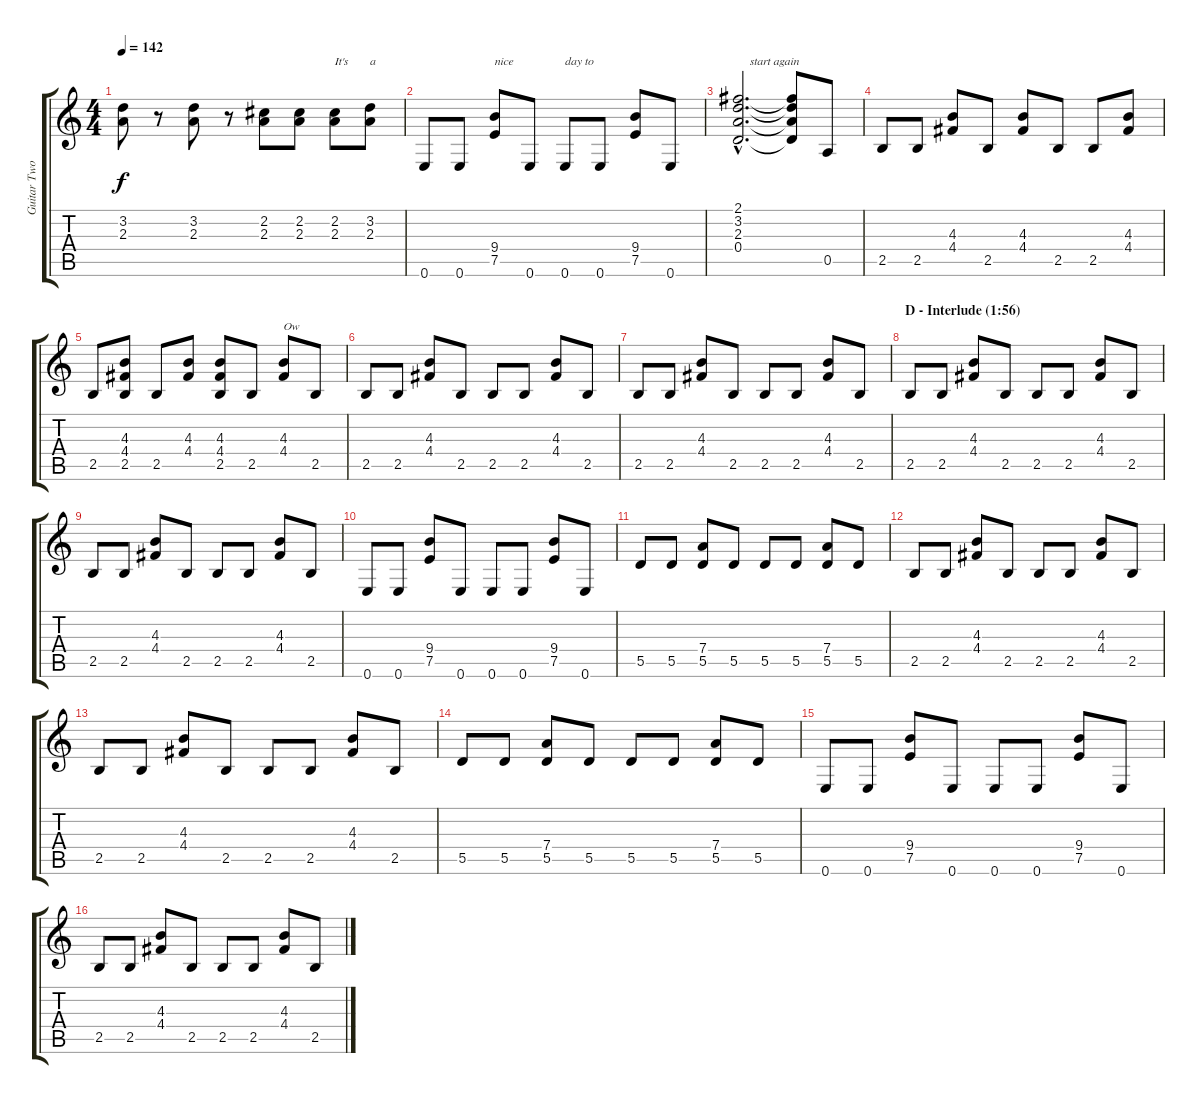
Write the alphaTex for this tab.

\track ("Guitar Two" "Guitar Two") {instrument distortionguitar}
\staff {score tabs}
\tuning (E4 B3 G3 D3 A2 E2) {hide}
\ts (4 4)
\tempo 142
\clef g2
\ks c
(3.2 2.3).8{dy f} r.8 (3.2 2.3).8 r.8 (2.2 2.3).8 (2.2 2.3).8 (2.2 2.3).8{txt "It's"} (3.2 2.3).8{txt "a"} |
0.6.8 0.6.8 (9.4 7.5).8{txt "nice"} 0.6.8 0.6.8{txt "day to"} 0.6.8 (9.4 7.5).8 0.6.8 |
(2.1{hac} 3.2{hac} 2.3{hac} 0.4{hac}).2{d txt "    start again"} (2.1{t} 3.2{t} 2.3{t} 0.4{t}).8 0.5.8 |
2.5.8 2.5.8 (4.3 4.4).8 2.5.8 (4.3 4.4).8 2.5.8 2.5.8 (4.3 4.4).8 |
2.5.8 (4.3 4.4 2.5).8 2.5.8 (4.3 4.4).8 (4.3 4.4 2.5).8 2.5.8 (4.3 4.4).8{txt "Ow"} 2.5.8 |
2.5.8 2.5.8 (4.3 4.4).8 2.5.8 2.5.8 2.5.8 (4.3 4.4).8 2.5.8 |
2.5.8 2.5.8 (4.3 4.4).8 2.5.8 2.5.8 2.5.8 (4.3 4.4).8 2.5.8 |
\section ("" "D - Interlude (1:56)")
2.5.8 2.5.8 (4.3 4.4).8 2.5.8 2.5.8 2.5.8 (4.3 4.4).8 2.5.8 |
2.5.8 2.5.8 (4.3 4.4).8 2.5.8 2.5.8 2.5.8 (4.3 4.4).8 2.5.8 |
0.6.8 0.6.8 (9.4 7.5).8 0.6.8 0.6.8 0.6.8 (9.4 7.5).8 0.6.8 |
5.5.8 5.5.8 (7.4 5.5).8 5.5.8 5.5.8 5.5.8 (7.4 5.5).8 5.5.8 |
2.5.8 2.5.8 (4.3 4.4).8 2.5.8 2.5.8 2.5.8 (4.3 4.4).8 2.5.8 |
2.5.8 2.5.8 (4.3 4.4).8 2.5.8 2.5.8 2.5.8 (4.3 4.4).8 2.5.8 |
5.5.8 5.5.8 (7.4 5.5).8 5.5.8 5.5.8 5.5.8 (7.4 5.5).8 5.5.8 |
0.6.8 0.6.8 (9.4 7.5).8 0.6.8 0.6.8 0.6.8 (9.4 7.5).8 0.6.8 |
2.5.8 2.5.8 (4.3 4.4).8 2.5.8 2.5.8 2.5.8 (4.3 4.4).8 2.5.8
